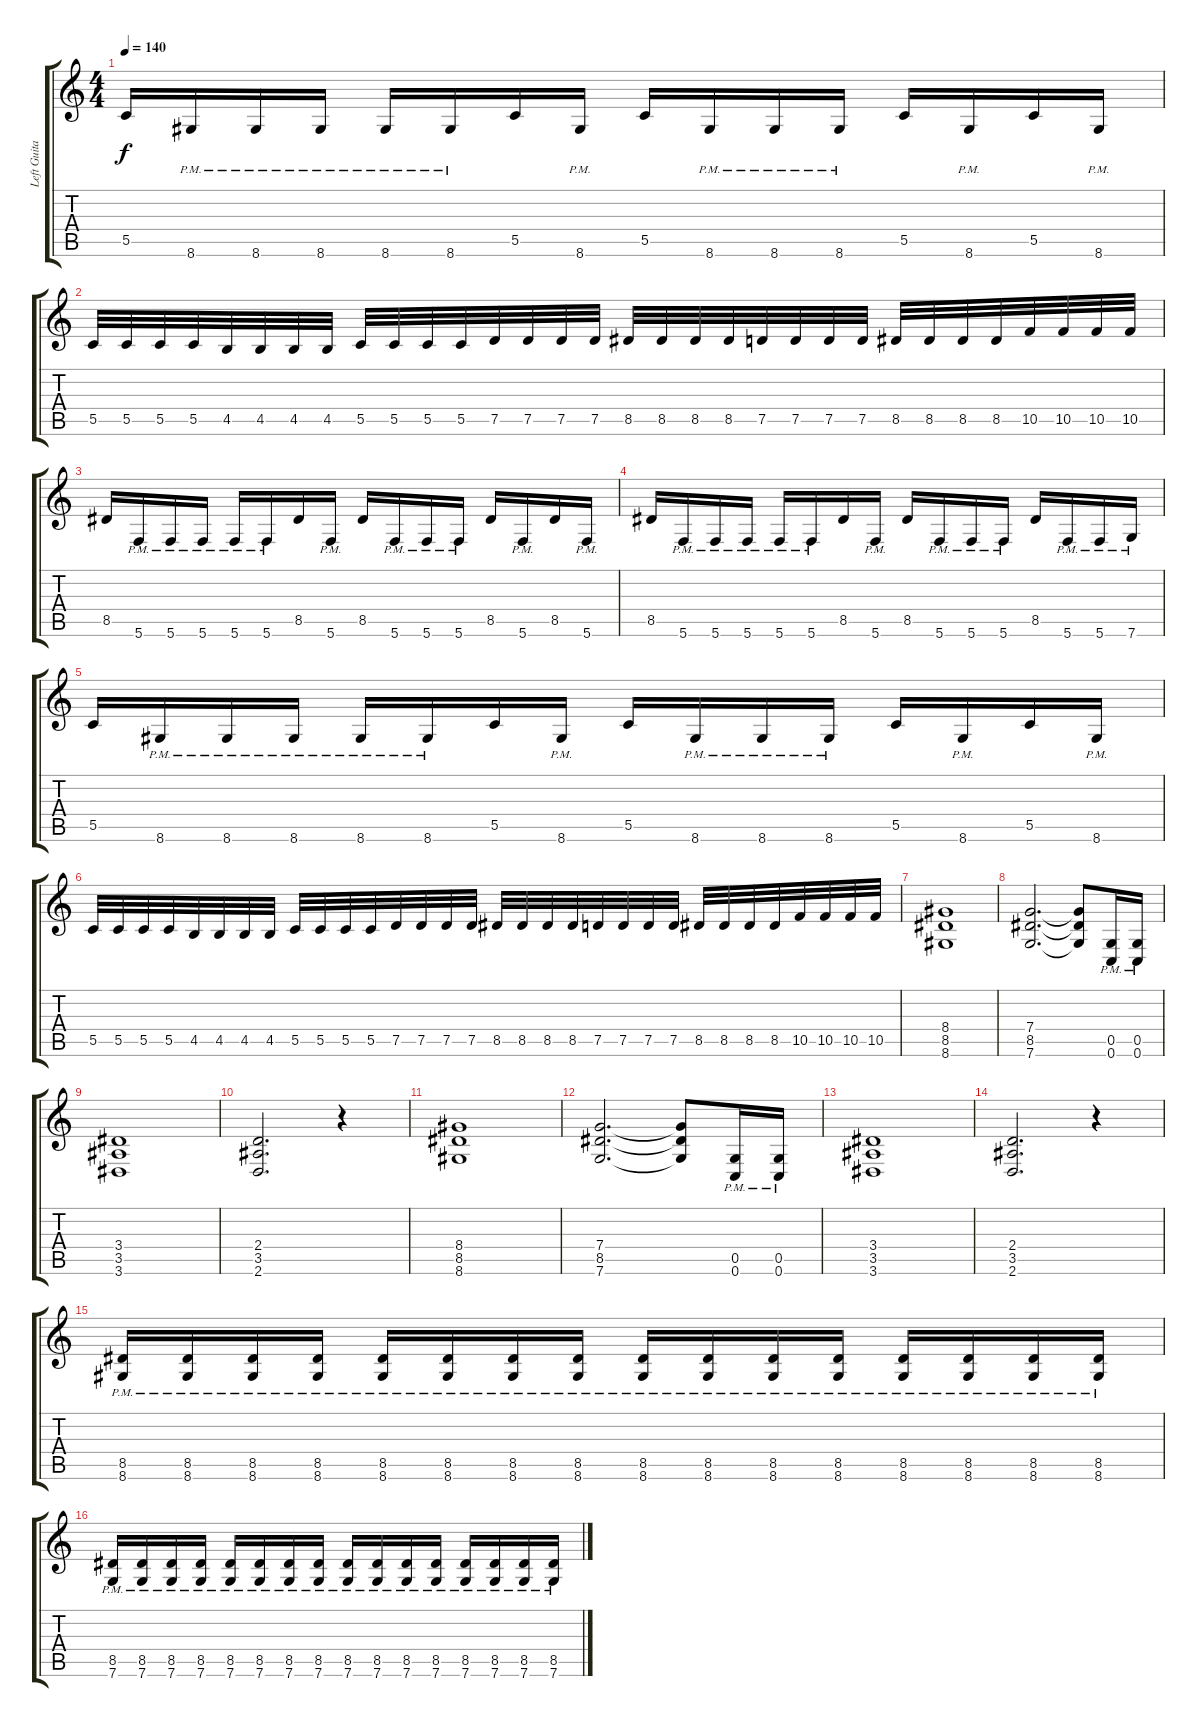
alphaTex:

\track ("Left Guitar" "Left Guita") {instrument distortionguitar}
\staff {score tabs}
\tuning (D4 A3 F3 C3 G2 C2) {hide}
\ts (4 4)
\tempo 140
\clef g2
\ks c
5.5.16{dy f} 8.6{pm}.16 8.6{pm}.16 8.6{pm}.16 8.6{pm}.16 8.6{pm}.16 5.5.16 8.6{pm}.16 5.5.16 8.6{pm}.16 8.6{pm}.16 8.6{pm}.16 5.5.16 8.6{pm}.16 5.5.16 8.6{pm}.16 |
5.5.32 5.5.32 5.5.32 5.5.32 4.5.32 4.5.32 4.5.32 4.5.32 5.5.32 5.5.32 5.5.32 5.5.32 7.5.32 7.5.32 7.5.32 7.5.32 8.5.32 8.5.32 8.5.32 8.5.32 7.5.32 7.5.32 7.5.32 7.5.32 8.5.32 8.5.32 8.5.32 8.5.32 10.5.32 10.5.32 10.5.32 10.5.32 |
8.5.16 5.6{pm}.16 5.6{pm}.16 5.6{pm}.16 5.6{pm}.16 5.6{pm}.16 8.5.16 5.6{pm}.16 8.5.16 5.6{pm}.16 5.6{pm}.16 5.6{pm}.16 8.5.16 5.6{pm}.16 8.5.16 5.6{pm}.16 |
8.5.16 5.6{pm}.16 5.6{pm}.16 5.6{pm}.16 5.6{pm}.16 5.6{pm}.16 8.5.16 5.6{pm}.16 8.5.16 5.6{pm}.16 5.6{pm}.16 5.6{pm}.16 8.5.16 5.6{pm}.16 5.6{pm}.16 7.6{pm}.16 |
5.5.16 8.6{pm}.16 8.6{pm}.16 8.6{pm}.16 8.6{pm}.16 8.6{pm}.16 5.5.16 8.6{pm}.16 5.5.16 8.6{pm}.16 8.6{pm}.16 8.6{pm}.16 5.5.16 8.6{pm}.16 5.5.16 8.6{pm}.16 |
5.5.32 5.5.32 5.5.32 5.5.32 4.5.32 4.5.32 4.5.32 4.5.32 5.5.32 5.5.32 5.5.32 5.5.32 7.5.32 7.5.32 7.5.32 7.5.32 8.5.32 8.5.32 8.5.32 8.5.32 7.5.32 7.5.32 7.5.32 7.5.32 8.5.32 8.5.32 8.5.32 8.5.32 10.5.32 10.5.32 10.5.32 10.5.32 |
(8.4 8.5 8.6).1 |
(7.4 8.5 7.6).2{d} (7.4{t} 8.5{t} 7.6{t}).8 (0.5{pm} 0.6{pm}).16 (0.5{pm} 0.6{pm}).16 |
(3.4 3.5 3.6).1 |
(2.4 3.5 2.6).2{d} r.4 |
(8.4 8.5 8.6).1 |
(7.4 8.5 7.6).2{d} (7.4{t} 8.5{t} 7.6{t}).8 (0.5{pm} 0.6{pm}).16 (0.5{pm} 0.6{pm}).16 |
(3.4 3.5 3.6).1 |
(2.4 3.5 2.6).2{d} r.4 |
(8.5{pm} 8.6{pm}).16 (8.5{pm} 8.6{pm}).16 (8.5{pm} 8.6{pm}).16 (8.5{pm} 8.6{pm}).16 (8.5{pm} 8.6{pm}).16 (8.5{pm} 8.6{pm}).16 (8.5{pm} 8.6{pm}).16 (8.5{pm} 8.6{pm}).16 (8.5{pm} 8.6{pm}).16 (8.5{pm} 8.6{pm}).16 (8.5{pm} 8.6{pm}).16 (8.5{pm} 8.6{pm}).16 (8.5{pm} 8.6{pm}).16 (8.5{pm} 8.6{pm}).16 (8.5{pm} 8.6{pm}).16 (8.5{pm} 8.6{pm}).16 |
(8.5{pm} 7.6{pm}).16 (8.5{pm} 7.6{pm}).16 (8.5{pm} 7.6{pm}).16 (8.5{pm} 7.6{pm}).16 (8.5{pm} 7.6{pm}).16 (8.5{pm} 7.6{pm}).16 (8.5{pm} 7.6{pm}).16 (8.5{pm} 7.6{pm}).16 (8.5{pm} 7.6{pm}).16 (8.5{pm} 7.6{pm}).16 (8.5{pm} 7.6{pm}).16 (8.5{pm} 7.6{pm}).16 (8.5{pm} 7.6{pm}).16 (8.5{pm} 7.6{pm}).16 (8.5{pm} 7.6{pm}).16 (8.5{pm} 7.6{pm}).16
